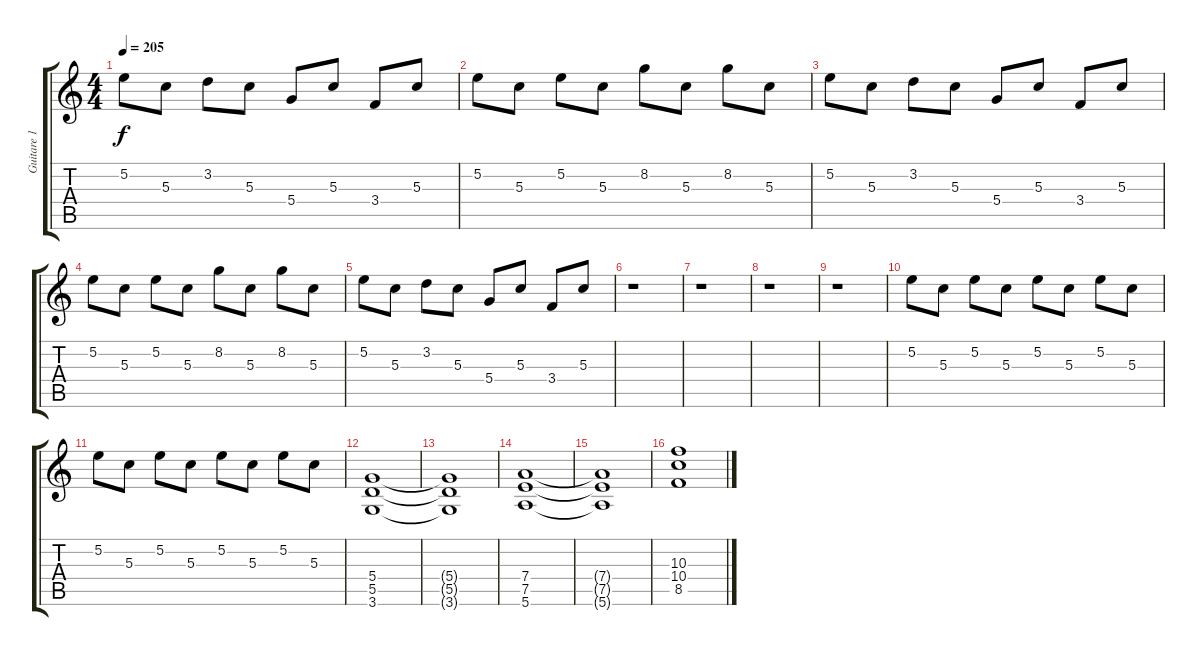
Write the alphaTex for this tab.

\track ("Guitare 1" "Guitare 1") {instrument distortionguitar}
\staff {score tabs}
\tuning (E4 B3 G3 D3 A2 E2) {hide}
\ts (4 4)
\tempo 205
\clef g2
\ks c
5.2.8{dy f} 5.3.8 3.2.8 5.3.8 5.4.8 5.3.8 3.4.8 5.3.8 |
5.2.8 5.3.8 5.2.8 5.3.8 8.2.8 5.3.8 8.2.8 5.3.8 |
5.2.8 5.3.8 3.2.8 5.3.8 5.4.8 5.3.8 3.4.8 5.3.8 |
5.2.8 5.3.8 5.2.8 5.3.8 8.2.8 5.3.8 8.2.8 5.3.8 |
5.2.8 5.3.8 3.2.8 5.3.8 5.4.8 5.3.8 3.4.8 5.3.8 |
r.1 |
r.1 |
r.1 |
r.1 |
5.2.8 5.3.8 5.2.8 5.3.8 5.2.8 5.3.8 5.2.8 5.3.8 |
5.2.8 5.3.8 5.2.8 5.3.8 5.2.8 5.3.8 5.2.8 5.3.8 |
(5.4 5.5 3.6).1 |
(5.4{t} 5.5{t} 3.6{t}).1 |
(7.4 7.5 5.6).1 |
(7.4{t} 7.5{t} 5.6{t}).1 |
(10.3 10.4 8.5).1
